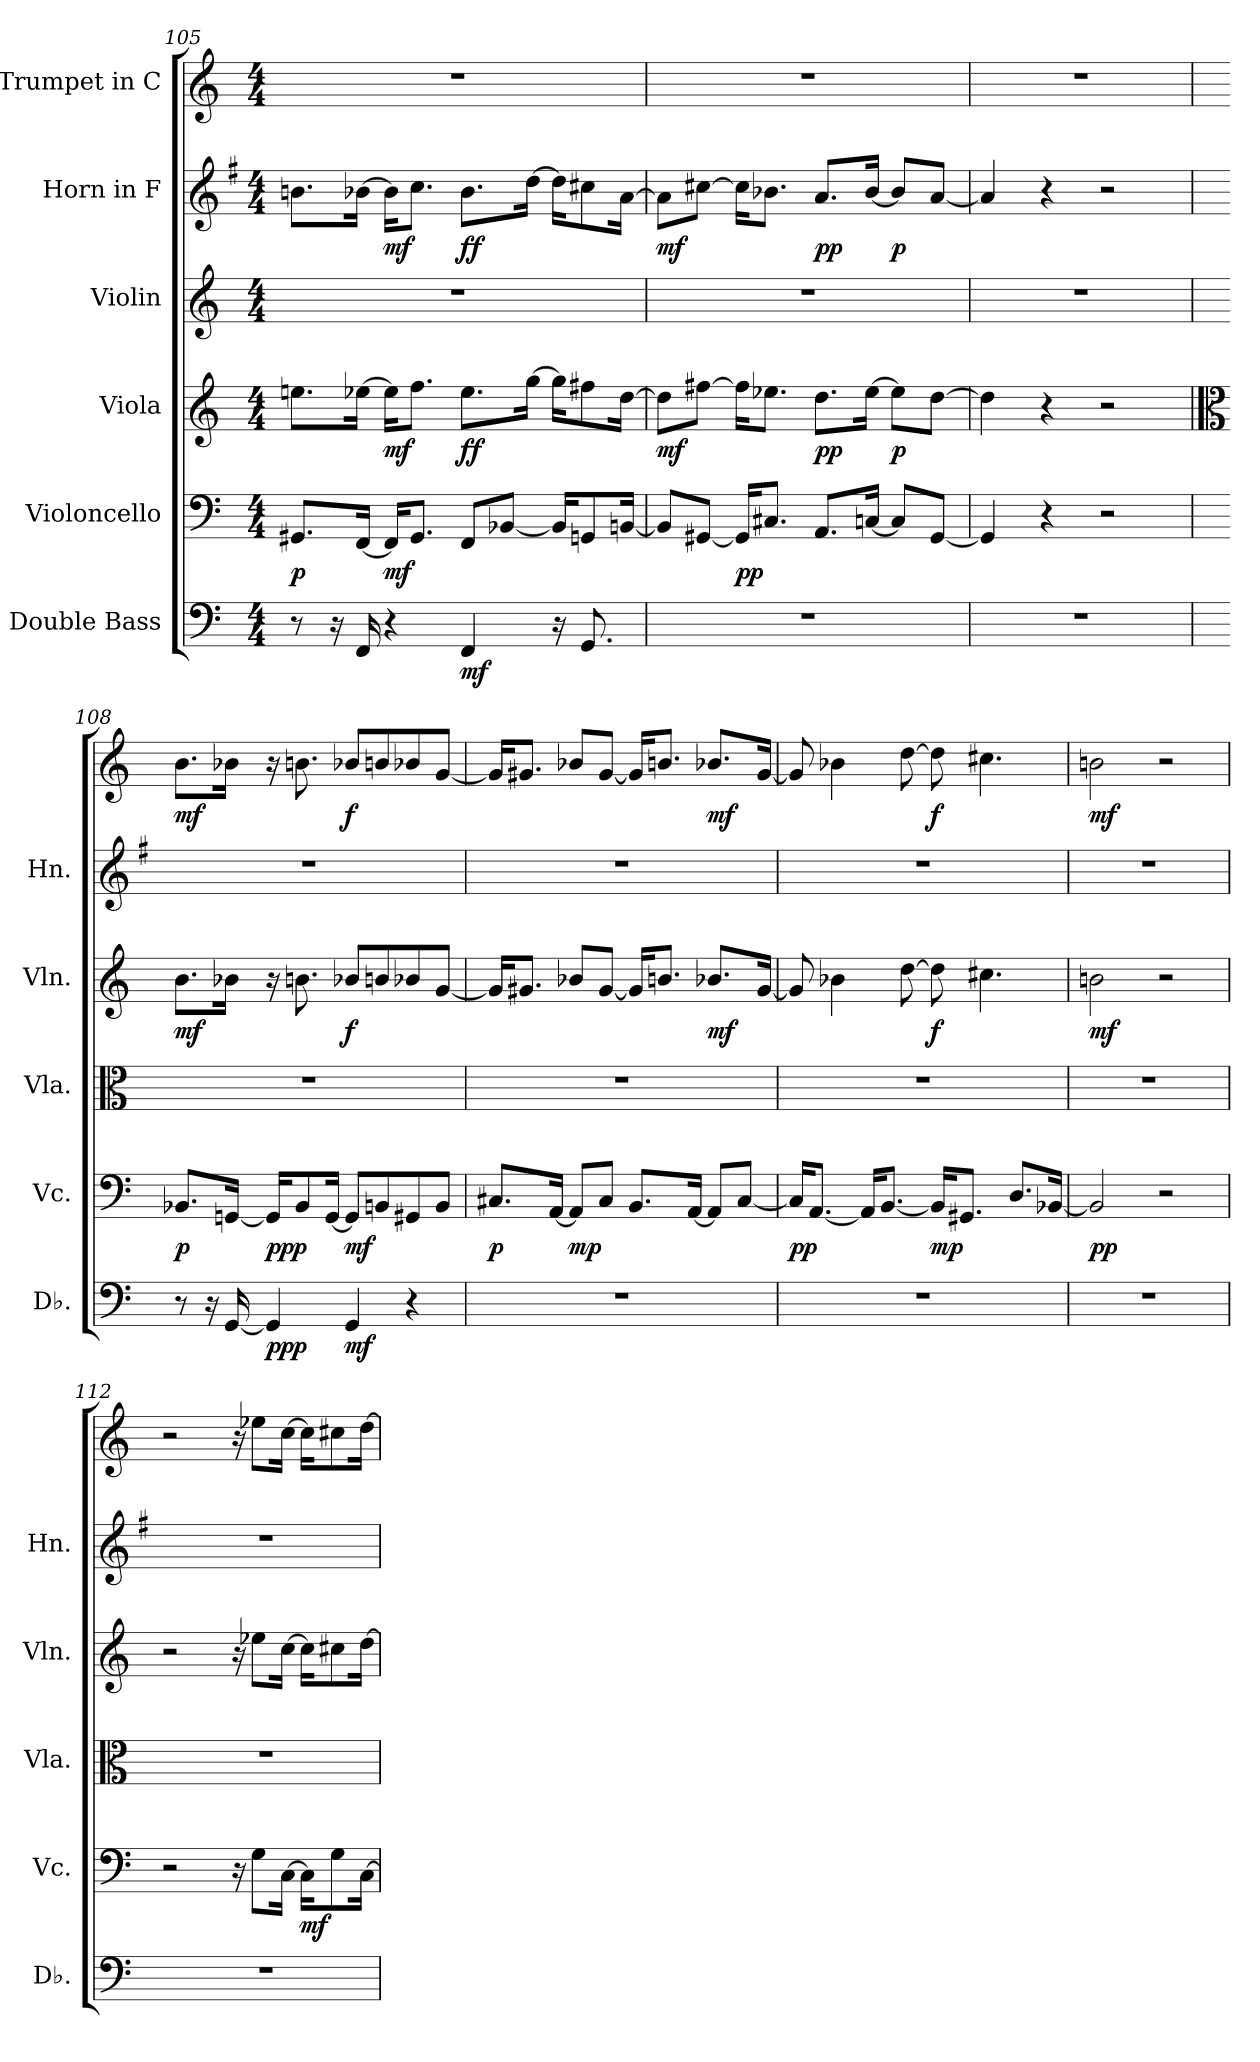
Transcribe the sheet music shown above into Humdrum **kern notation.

**kern	**dynam	**kern	**dynam	**kern	**dynam	**kern	**dynam	**kern	**dynam	**kern	**dynam
*part6	*part6	*part5	*part5	*part4	*part4	*part3	*part3	*part2	*part2	*part1	*part1
*staff6	*staff6	*staff5	*staff5	*staff4	*staff4	*staff3	*staff3	*staff2	*staff2	*staff1	*staff1
*I"Double Bass	*	*I"Violoncello	*	*I"Viola	*	*I"Violin	*	*I"Horn in F	*	*I"Trumpet in C	*
*I'Db.	*	*I'Vc.	*	*I'Vla.	*	*I'Vln.	*	*I'Hn.	*	*	*
*clefF4	*	*clefF4	*	*clefG2	*	*clefG2	*	*clefG2	*	*clefG2	*
*ITrd7c12	*	*	*	*	*	*	*	*ITrd4c7	*	*	*
*k[]	*	*k[]	*	*k[]	*	*k[]	*	*k[]	*	*k[]	*
*C:	*	*C:	*	*C:	*	*C:	*	*C:	*	*C:	*
*M4/4	*	*M4/4	*	*M4/4	*	*M4/4	*	*M4/4	*	*M4/4	*
=105	=105	=105	=105	=105	=105	=105	=105	=105	=105	=105	=105
8r	.	8.GG#Xi/L	p	8.eeni\L	.	1r	.	8.eni\L	.	1r	.
16r	.	.	.	.	.	.	.	.	.	.	.
16FFFi/	.	[16FFi/Jk	.	[16ee-Xi\Jk	.	.	.	[16e-Xi\Jk	.	.	.
4r	.	16FFi/KL]	mf	16ee-i\KL]	mf	.	.	16e-i\KL]	mf	.	.
.	.	8.GG#i/J	.	8.ffi\J	.	.	.	8.fi\J	.	.	.
4FFFi/	mf	8FFi/L	.	8.ee-i\L	ff	.	.	8.e-i\L	ff	.	.
.	.	[8BB-Xi/J	.	.	.	.	.	.	.	.	.
.	.	.	.	[16ggi\Jk	.	.	.	[16gi\Jk	.	.	.
16r	.	16BB-i/KL]	.	16ggi\KL]	.	.	.	16gi\KL]	.	.	.
8.GGGi/	.	8GGni/	.	8ff#Xi\	.	.	.	8f#Xi\	.	.	.
.	.	[16BBni/Jk	.	[16ddi\Jk	.	.	.	[16di\Jk	.	.	.
=106	=106	=106	=106	=106	=106	=106	=106	=106	=106	=106	=106
1r	.	8BBi/L]	.	8ddi\L]	mf	1r	.	8di\L]	mf	1r	.
.	.	[8GG#Xi/J	.	[8ff#Xi\J	.	.	.	[8f#Xi\J	.	.	.
.	.	16GG#i/KL]	pp	16ff#i\KL]	.	.	.	16f#i\KL]	.	.	.
.	.	8.C#Xi/J	.	8.ee-Xi\J	.	.	.	8.e-Xi\J	.	.	.
.	.	8.AAi/L	.	8.ddi\L	pp	.	.	8.di/L	pp	.	.
.	.	[16Cni/Jk	.	[16ee-i\Jk	.	.	.	[16e-i/Jk	.	.	.
.	.	8Ci/L]	.	8ee-i\L]	p	.	.	8e-i/L]	p	.	.
.	.	[8GG#i/J	.	[8ddi\J	.	.	.	[8di/J	.	.	.
=107	=107	=107	=107	=107	=107	=107	=107	=107	=107	=107	=107
1r	.	4GG#i/]	.	4ddi\]	.	1r	.	4di/]	.	1r	.
.	.	4r	.	4r	.	.	.	4r	.	.	.
.	.	2r	.	2r	.	.	.	2r	.	.	.
!!LO:LB:g=z
=108	=108	=108	=108	=108	=108	=108	=108	=108	=108	=108	=108
*	*	*	*	*clefC3	*	*	*	*	*	*	*
8r	.	8.BB-Xi/L	p	1r	.	8.bi\L	mf	1r	.	8.bi\L	mf
16r	.	.	.	.	.	.	.	.	.	.	.
[16GGGi/	.	[16GGni/Jk	.	.	.	16b-Xi\Jk	.	.	.	16b-Xi\Jk	.
4GGGi/]	ppp	16GGi/KL]	ppp	.	.	16r	.	.	.	16r	.
.	.	8BB-i/	.	.	.	8.bni\	.	.	.	8.bni\	.
.	.	[16GGi/Jk	.	.	.	.	.	.	.	.	.
4GGGi/	mf	8GGi/L]	mf	.	.	8b-Xi/L	f	.	.	8b-Xi/L	f
.	.	8BBni/	.	.	.	8bni/	.	.	.	8bni/	.
4r	.	8GG#Xi/	.	.	.	8b-Xi/	.	.	.	8b-Xi/	.
.	.	8BBi/J	.	.	.	[8gi/J	.	.	.	[8gi/J	.
=109	=109	=109	=109	=109	=109	=109	=109	=109	=109	=109	=109
1r	.	8.C#Xi/L	p	1r	.	16gi/KL]	.	1r	.	16gi/KL]	.
.	.	.	.	.	.	8.g#Xi/J	.	.	.	8.g#Xi/J	.
.	.	[16AAi/Jk	.	.	.	.	.	.	.	.	.
.	.	8AAi/L]	mp	.	.	8b-Xi/L	.	.	.	8b-Xi/L	.
.	.	8C#i/J	.	.	.	[8g#i/J	.	.	.	[8g#i/J	.
.	.	8.BBi/L	.	.	.	16g#i/KL]	.	.	.	16g#i/KL]	.
.	.	.	.	.	.	8.bni/J	.	.	.	8.bni/J	.
.	.	[16AAi/Jk	.	.	.	.	.	.	.	.	.
.	.	8AAi/L]	.	.	.	8.b-Xi/L	mf	.	.	8.b-Xi/L	mf
.	.	[8C#i/J	.	.	.	.	.	.	.	.	.
.	.	.	.	.	.	[16g#i/Jk	.	.	.	[16g#i/Jk	.
=110	=110	=110	=110	=110	=110	=110	=110	=110	=110	=110	=110
1r	.	16C#i/KL]	pp	1r	.	8g#i/]	.	1r	.	8g#i/]	.
.	.	[8.AAi/J	.	.	.	.	.	.	.	.	.
.	.	.	.	.	.	4b-Xi\	.	.	.	4b-Xi\	.
.	.	16AAi/KL]	.	.	.	.	.	.	.	.	.
.	.	[8.BBi/J	.	.	.	.	.	.	.	.	.
.	.	.	.	.	.	[8ddi\	.	.	.	[8ddi\	.
.	.	16BBi/KL]	mp	.	.	8ddi\]	f	.	.	8ddi\]	f
.	.	8.GG#Xi/J	.	.	.	.	.	.	.	.	.
.	.	.	.	.	.	4.cc#Xi\	.	.	.	4.cc#Xi\	.
.	.	8.Di/L	.	.	.	.	.	.	.	.	.
.	.	[16BB-Xi/Jk	.	.	.	.	.	.	.	.	.
!!LO:PB:g=z
=111	=111	=111	=111	=111	=111	=111	=111	=111	=111	=111	=111
1r	.	2BB-i/]	pp	1r	.	2bni\	mf	1r	.	2bni\	mf
.	.	2r	.	.	.	2r	.	.	.	2r	.
=112	=112	=112	=112	=112	=112	=112	=112	=112	=112	=112	=112
1r	.	2r	.	1r	.	2r	.	1r	.	2r	.
.	.	16r	.	.	.	16r	.	.	.	16r	.
.	.	8Gi\L	.	.	.	8ee-Xi\L	.	.	.	8ee-Xi\L	.
.	.	[16Ci\Jk	.	.	.	[16cci\Jk	.	.	.	[16cci\Jk	.
.	.	16Ci\KL]	mf	.	.	16cci\KL]	.	.	.	16cci\KL]	.
.	.	8Gi\	.	.	.	8cc#Xi\	.	.	.	8cc#Xi\	.
.	.	[16Ci\Jk	.	.	.	[16ddi\Jk	.	.	.	[16ddi\Jk	.
=	=	=	=	=	=	=	=	=	=	=	=
*-	*-	*-	*-	*-	*-	*-	*-	*-	*-	*-	*-
